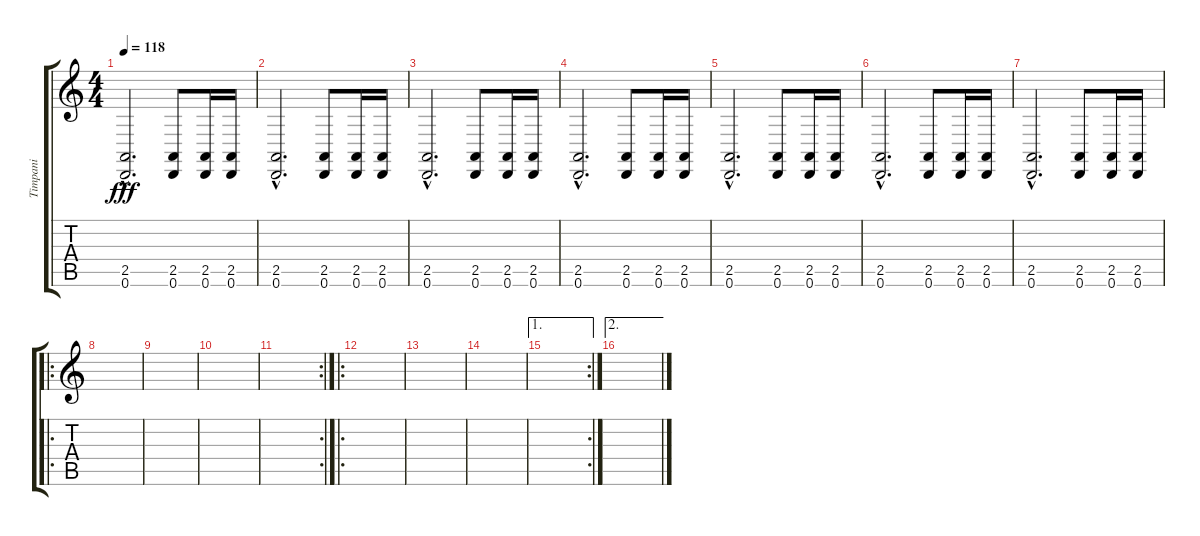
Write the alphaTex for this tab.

\track ("Timpani" "Timpani") {instrument timpani}
\staff {score tabs}
\tuning (D4 A3 F3 C3 G2 D2) {hide}
\ts (4 4)
\tempo 118
\clef g2
\ks c
(2.5{hac} 0.6{hac}).2{d dy fff} (2.5 0.6).8 (2.5 0.6).16 (2.5 0.6).16 |
(2.5{hac} 0.6{hac}).2{d} (2.5 0.6).8 (2.5 0.6).16 (2.5 0.6).16 |
(2.5{hac} 0.6{hac}).2{d} (2.5 0.6).8 (2.5 0.6).16 (2.5 0.6).16 |
(2.5{hac} 0.6{hac}).2{d} (2.5 0.6).8 (2.5 0.6).16 (2.5 0.6).16 |
(2.5{hac} 0.6{hac}).2{d} (2.5 0.6).8 (2.5 0.6).16 (2.5 0.6).16 |
(2.5{hac} 0.6{hac}).2{d} (2.5 0.6).8 (2.5 0.6).16 (2.5 0.6).16 |
(2.5{hac} 0.6{hac}).2{d} (2.5 0.6).8 (2.5 0.6).16 (2.5 0.6).16 |
\ro
|
|
|
\rc 2
|
\ro
|
|
|
\ae 1
\rc 2
|
\ae 2
